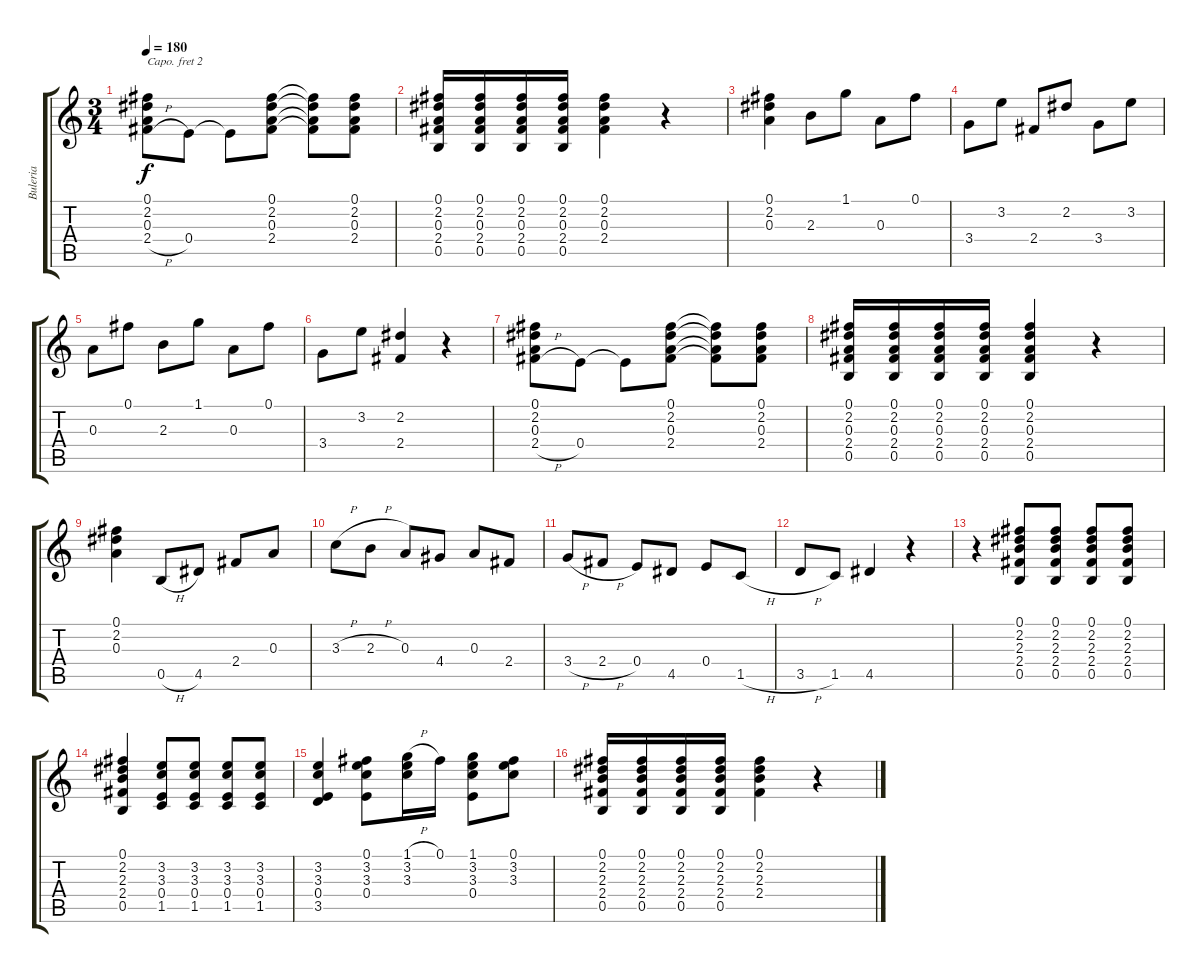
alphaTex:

\track ("Buleria" "Buleria") {instrument acousticguitarnylon}
\staff {score tabs}
\capo 2
\tuning (E4 B3 G3 D3 A2 E2) {hide}
\ts (3 4)
\tempo 180
\clef g2
\ks c
(0.1 2.2 0.3 2.4{h}).8{dy f} 0.4.8 0.4{t}.8 (0.1 2.2 0.3 2.4).8 (0.1{t} 2.2{t} 0.3{t} 2.4{t}).8 (0.1 2.2 0.3 2.4).8 |
(0.1 2.2 0.3 2.4 0.5).16 (0.1 2.2 0.3 2.4 0.5).16 (0.1 2.2 0.3 2.4 0.5).16 (0.1 2.2 0.3 2.4 0.5).16 (0.1 2.2 0.3 2.4).4 r.4 |
(0.1 2.2 0.3).4 2.3.8 1.1.8 0.3.8 0.1.8 |
3.4.8 3.2.8 2.4.8 2.2.8 3.4.8 3.2.8 |
0.3.8 0.1.8 2.3.8 1.1.8 0.3.8 0.1.8 |
3.4.8 3.2.8 (2.2 2.4).4 r.4 |
(0.1 2.2 0.3 2.4{h}).8 0.4.8 0.4{t}.8 (0.1 2.2 0.3 2.4).8 (0.1{t} 2.2{t} 0.3{t} 2.4{t}).8 (0.1 2.2 0.3 2.4).8 |
(0.1 2.2 0.3 2.4 0.5).16 (0.1 2.2 0.3 2.4 0.5).16 (0.1 2.2 0.3 2.4 0.5).16 (0.1 2.2 0.3 2.4 0.5).16 (0.1 2.2 0.3 2.4 0.5).4 r.4 |
(0.1 2.2 0.3).4 0.5{h}.8 4.5.8 2.4.8 0.3.8 |
3.3{h}.8 2.3{h}.8 0.3.8 4.4.8 0.3.8 2.4.8 |
3.4{h}.8 2.4{h}.8 0.4.8 4.5.8 0.4.8 1.5{h}.8 |
3.5{h}.8 1.5.8 4.5.4 r.4 |
r.4 (0.1 2.2 2.3 2.4 0.5).8 (0.1 2.2 2.3 2.4 0.5).8 (0.1 2.2 2.3 2.4 0.5).8 (0.1 2.2 2.3 2.4 0.5).8 |
(0.1 2.2 2.3 2.4 0.5).4 (3.2 3.3 0.4 1.5).8 (3.2 3.3 0.4 1.5).8 (3.2 3.3 0.4 1.5).8 (3.2 3.3 0.4 1.5).8 |
(3.2 3.3 0.4 3.5).4 (0.1 3.2 3.3 0.4).8 (1.1{h} 3.2 3.3).16 0.1.16 (1.1 3.2 3.3 0.4).8 (0.1 3.2 3.3).8 |
(0.1 2.2 2.3 2.4 0.5).16 (0.1 2.2 2.3 2.4 0.5).16 (0.1 2.2 2.3 2.4 0.5).16 (0.1 2.2 2.3 2.4 0.5).16 (0.1 2.2 2.3 2.4).4 r.4
